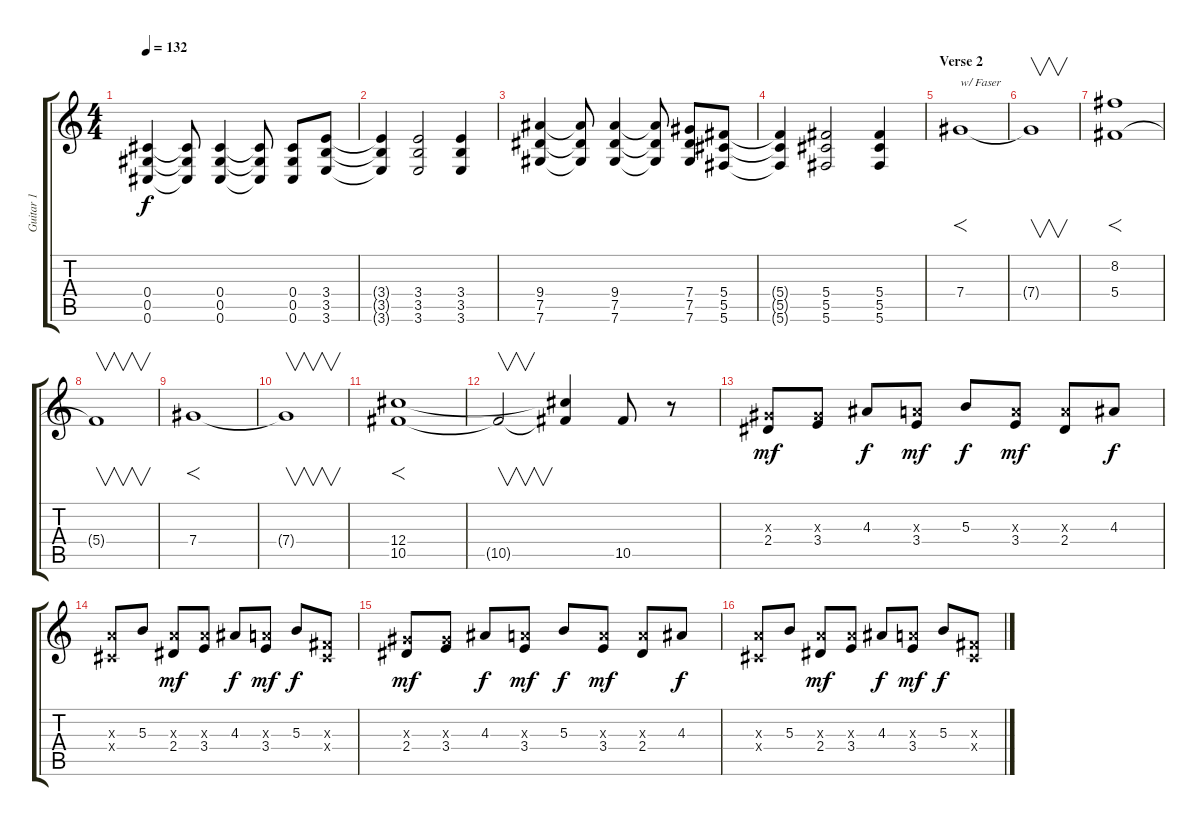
\track ("Guitar 1" "Guitar 1") {instrument distortionguitar}
\staff {score tabs}
\tuning (Eb4 Bb3 Gb3 Db3 Ab2 Db2) {hide}
\ts (4 4)
\tempo 132
\clef g2
\ks c
(0.4 0.5 0.6).4{dy f} (0.4{t} 0.5{t} 0.6{t}).8 (0.4 0.5 0.6).4 (0.4{t} 0.5{t} 0.6{t}).8 (0.4 0.5 0.6).8 (3.4 3.5 3.6).8 |
(3.4{t} 3.5{t} 3.6{t}).4 (3.4 3.5 3.6).2 (3.4 3.5 3.6).4 |
(9.4 7.5 7.6).4 (9.4{t} 7.5{t} 7.6{t}).8 (9.4 7.5 7.6).4 (9.4{t} 7.5{t} 7.6{t}).8 (7.4 7.5 7.6).8 (5.4 5.5 5.6).8 |
(5.4{t} 5.5{t} 5.6{t}).4 (5.4 5.5 5.6).2 (5.4 5.5 5.6).4 |
\section ("" "Verse 2")
7.4.1{f txt "w/ Faser"} |
7.4{t}.1{v} |
(8.2 5.4).1{f} |
5.4{t}.1{v} |
7.4.1{f} |
7.4{t}.1{v} |
(12.4 10.5).1{f} |
10.5{t}.2{v} (12.4{t} 10.5{t}).4 10.5.8 r.8 |
(2.3{x} 2.4).8{dy mf} (2.3{x} 3.4).8 4.3.8{dy f} (3.3{x} 3.4).8{dy mf} 5.3.8{dy f} (3.3{x} 3.4).8{dy mf} (3.3{x} 2.4).8 4.3.8{dy f} |
(3.3{x} 0.4{x}).8 5.3.8 (3.3{x} 2.4).8{dy mf} (3.3{x} 3.4).8 4.3.8{dy f} (3.3{x} 3.4).8{dy mf} 5.3.8{dy f} (0.3{x} 0.4{x}).8 |
(2.3{x} 2.4).8{dy mf} (2.3{x} 3.4).8 4.3.8{dy f} (3.3{x} 3.4).8{dy mf} 5.3.8{dy f} (3.3{x} 3.4).8{dy mf} (3.3{x} 2.4).8 4.3.8{dy f} |
(3.3{x} 0.4{x}).8 5.3.8 (3.3{x} 2.4).8{dy mf} (3.3{x} 3.4).8 4.3.8{dy f} (3.3{x} 3.4).8{dy mf} 5.3.8{dy f} (0.3{x} 0.4{x}).8
